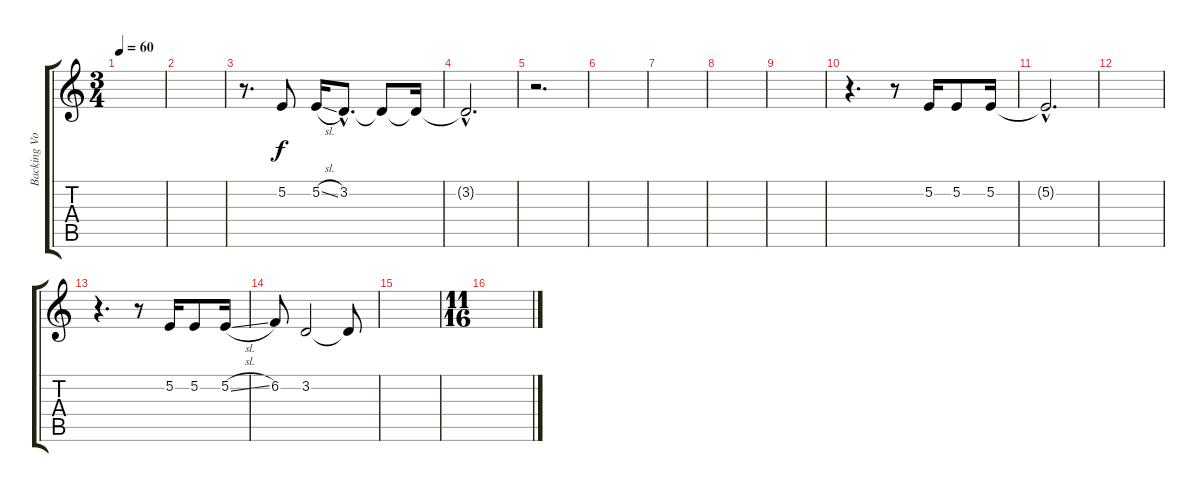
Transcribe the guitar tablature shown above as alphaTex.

\track ("Backing Voice" "Backing Vo") {instrument oboe}
\staff {score tabs}
\tuning (E4 B3 G3 D3 A2 E2) {hide}
\ts (3 4)
\tempo 60
\clef g2
\ks c
|
|
r.8{d} 5.2.8 5.2{sl}.16 3.2{hac}.8{d} 3.2{t}.8 3.2{t}.16 |
3.2{hac t}.2{d} |
r.2{d} |
|
|
|
|
r.4{d} r.8 5.2.16 5.2.8 5.2.16 |
5.2{hac t}.2{d} |
|
r.4{d} r.8 5.2.16 5.2.8 5.2{sl}.16 |
6.2.8 3.2.2 3.2{t}.8 |
|
\ts (11 16)
